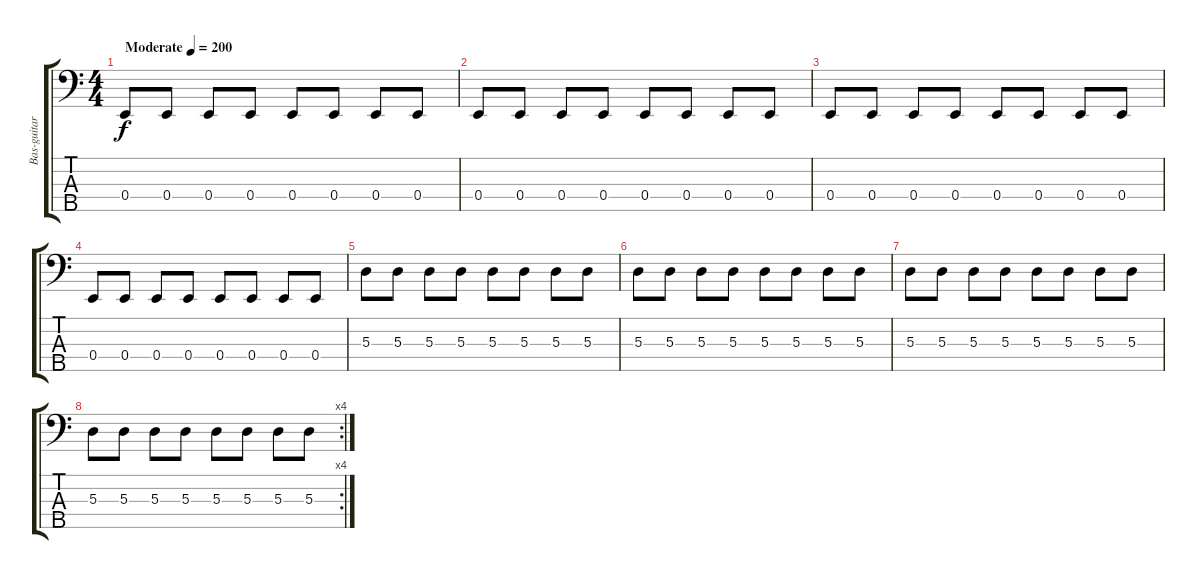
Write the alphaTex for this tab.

\track ("Bas-guitar" "Bas-guitar") {instrument electricbassfinger}
\staff {score tabs}
\tuning (G2 D2 A1 E1 B0) {hide}
\ts (4 4)
\tempo (200 "Moderate")
\clef f4
\ks c
0.4.8{dy f instrument electricbassfinger} 0.4.8 0.4.8 0.4.8 0.4.8 0.4.8 0.4.8 0.4.8 |
0.4.8 0.4.8 0.4.8 0.4.8 0.4.8 0.4.8 0.4.8 0.4.8 |
0.4.8 0.4.8 0.4.8 0.4.8 0.4.8 0.4.8 0.4.8 0.4.8 |
0.4.8 0.4.8 0.4.8 0.4.8 0.4.8 0.4.8 0.4.8 0.4.8 |
5.3.8 5.3.8 5.3.8 5.3.8 5.3.8 5.3.8 5.3.8 5.3.8 |
5.3.8 5.3.8 5.3.8 5.3.8 5.3.8 5.3.8 5.3.8 5.3.8 |
5.3.8 5.3.8 5.3.8 5.3.8 5.3.8 5.3.8 5.3.8 5.3.8 |
\rc 4
5.3.8 5.3.8 5.3.8 5.3.8 5.3.8 5.3.8 5.3.8 5.3.8
